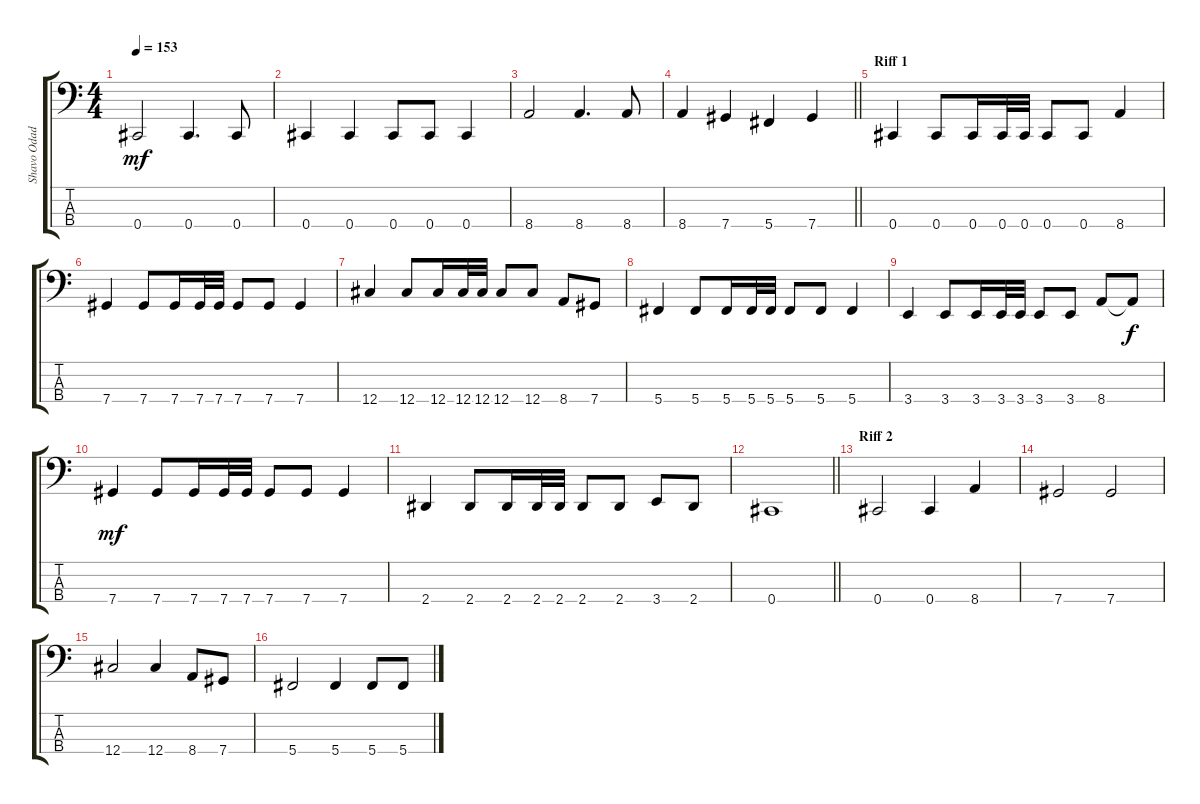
\track ("Shavo Odadjian" "Shavo Odad") {instrument electricbasspick}
\staff {score tabs}
\tuning (Gb2 Db2 Ab1 Db1) {hide}
\ts (4 4)
\tempo 153
\clef f4
\ks c
0.4.2{dy mf} 0.4.4{d} 0.4.8 |
0.4.4 0.4.4 0.4.8 0.4.8 0.4.4 |
8.4.2 8.4.4{d} 8.4.8 |
\barLineRight lightlight
8.4.4 7.4.4 5.4.4 7.4.4 |
\section ("" "Riff 1")
0.4.4 0.4.8 0.4.16 0.4.32 0.4.32 0.4.8 0.4.8 8.4.4 |
7.4.4 7.4.8 7.4.16 7.4.32 7.4.32 7.4.8 7.4.8 7.4.4 |
12.4.4 12.4.8 12.4.16 12.4.32 12.4.32 12.4.8 12.4.8 8.4.8 7.4.8 |
5.4.4 5.4.8 5.4.16 5.4.32 5.4.32 5.4.8 5.4.8 5.4.4 |
3.4.4 3.4.8 3.4.16 3.4.32 3.4.32 3.4.8 3.4.8 8.4.8 8.4{t}.8{dy f} |
7.4.4{dy mf} 7.4.8 7.4.16 7.4.32 7.4.32 7.4.8 7.4.8 7.4.4 |
2.4.4 2.4.8 2.4.16 2.4.32 2.4.32 2.4.8 2.4.8 3.4.8 2.4.8 |
\barLineRight lightlight
0.4.1 |
\section ("" "Riff 2")
0.4.2 0.4.4 8.4.4 |
7.4.2 7.4.2 |
12.4.2 12.4.4 8.4.8 7.4.8 |
5.4.2 5.4.4 5.4.8 5.4.8
